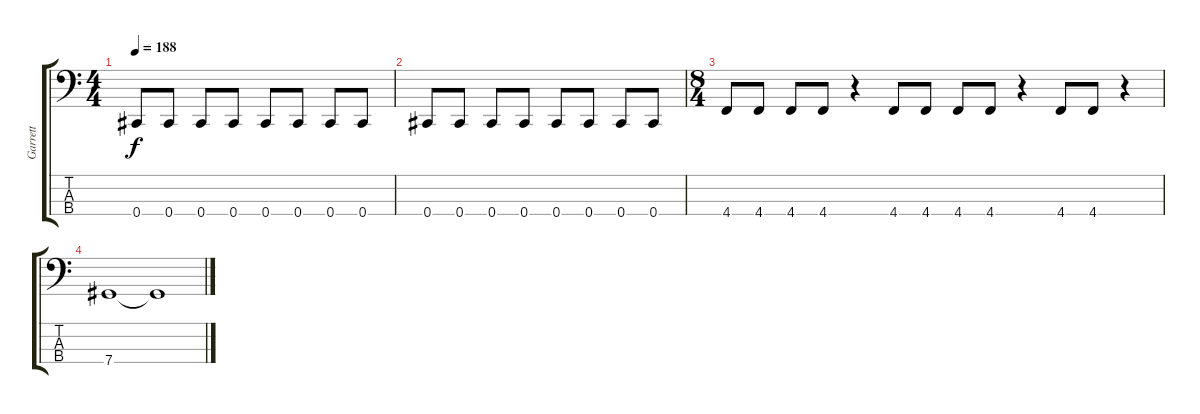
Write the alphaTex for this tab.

\track ("Garrett" "Garrett") {instrument electricbassfinger}
\staff {score tabs}
\tuning (Gb2 Db2 Ab1 Db1) {hide}
\ts (4 4)
\tempo 188
\clef f4
\ks c
0.4.8{dy f} 0.4.8 0.4.8 0.4.8 0.4.8 0.4.8 0.4.8 0.4.8 |
0.4.8 0.4.8 0.4.8 0.4.8 0.4.8 0.4.8 0.4.8 0.4.8 |
\ts (8 4)
4.4.8 4.4.8 4.4.8 4.4.8 r.4 4.4.8 4.4.8 4.4.8 4.4.8 r.4 4.4.8 4.4.8 r.4 |
7.4.1 7.4{t}.1
